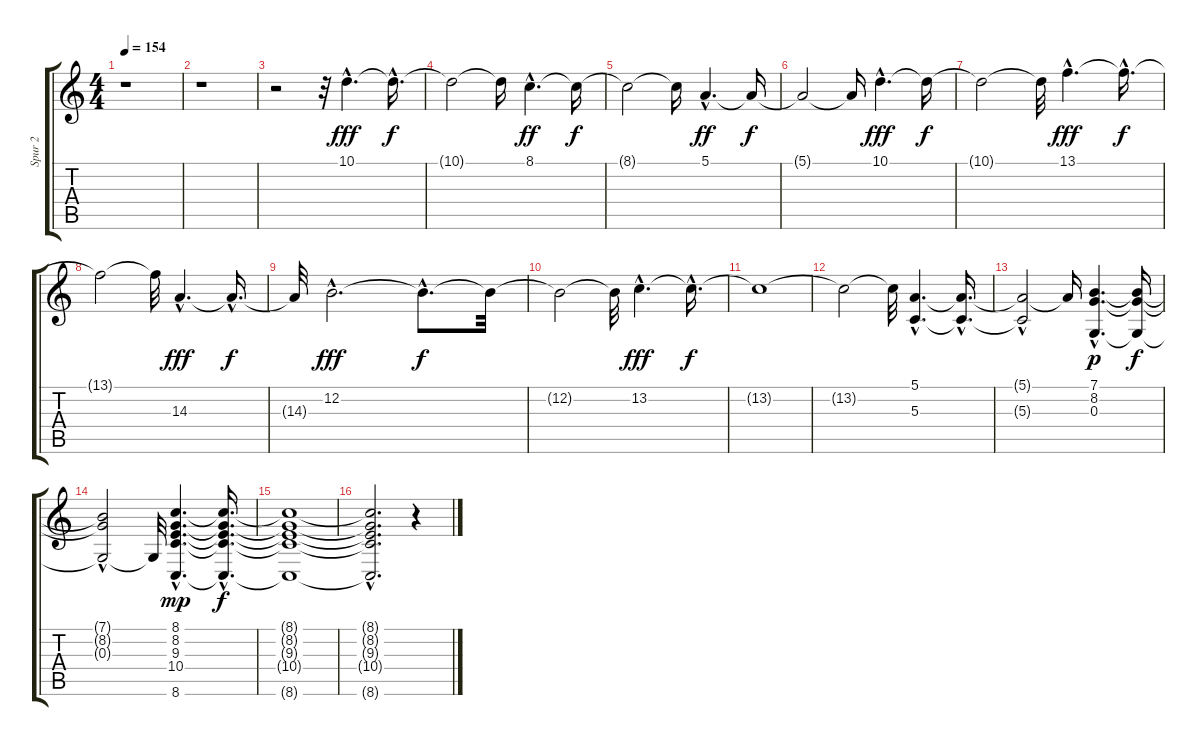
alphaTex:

\track ("Spur 2" "Spur 2") {instrument pad8sweep}
\staff {score tabs}
\tuning (E4 B3 G3 D3 A2 E2) {hide}
\ts (4 4)
\tempo 154
\clef g2
\ks c
r.1{dy f} |
r.1 |
r.2 r.32 10.1{hac}.4{d dy fff} 10.1{hac t}.16{d dy f} |
10.1{t}.2 10.1{t}.16 8.1{hac}.4{d dy ff} 8.1{t}.16{dy f} |
8.1{t}.2 8.1{t}.16 5.1{hac}.4{d dy ff} 5.1{t}.16{dy f} |
5.1{t}.2 5.1{t}.16 10.1{hac}.4{d dy fff} 10.1{t}.16{dy f} |
10.1{t}.2 10.1{t}.32 13.1{hac}.4{d dy fff} 13.1{hac t}.16{d dy f} |
13.1{t}.2 13.1{t}.32 14.3{hac}.4{d dy fff} 14.3{hac t}.16{d dy f} |
14.3{t}.32 12.2{hac}.2{d dy fff} 12.2{hac t}.8{d dy f} 12.2{t}.32 |
12.2{t}.2 12.2{t}.32 13.2{hac}.4{d dy fff} 13.2{hac t}.16{d dy f} |
13.2{t}.1 |
13.2{t}.2 13.2{t}.32 (5.1{hac} 5.3{hac}).4{d} (5.1{hac t} 5.3{hac t}).16{d} |
(5.1{t} 5.3{hac t}).2 5.1{t}.16 (7.1{hac} 8.2{hac} 0.3{hac}).4{d dy p} (7.1{t} 8.2{t} 0.3{t}).16{dy f} |
(7.1{hac t} 8.2{hac t} 0.3{t}).2 0.3{t}.32 (8.1{hac} 8.2{hac} 9.3{hac} 10.4{hac} 8.6{hac}).4{d dy mp} (8.1{hac t} 8.2{hac t} 9.3{hac t} 10.4{hac t} 8.6{hac t}).16{d dy f} |
(8.1{t} 8.2{t} 9.3{t} 10.4{t} 8.6{t}).1 |
(8.1{t} 8.2{t} 9.3{t} 10.4{t} 8.6{hac t}).2{d} r.4
